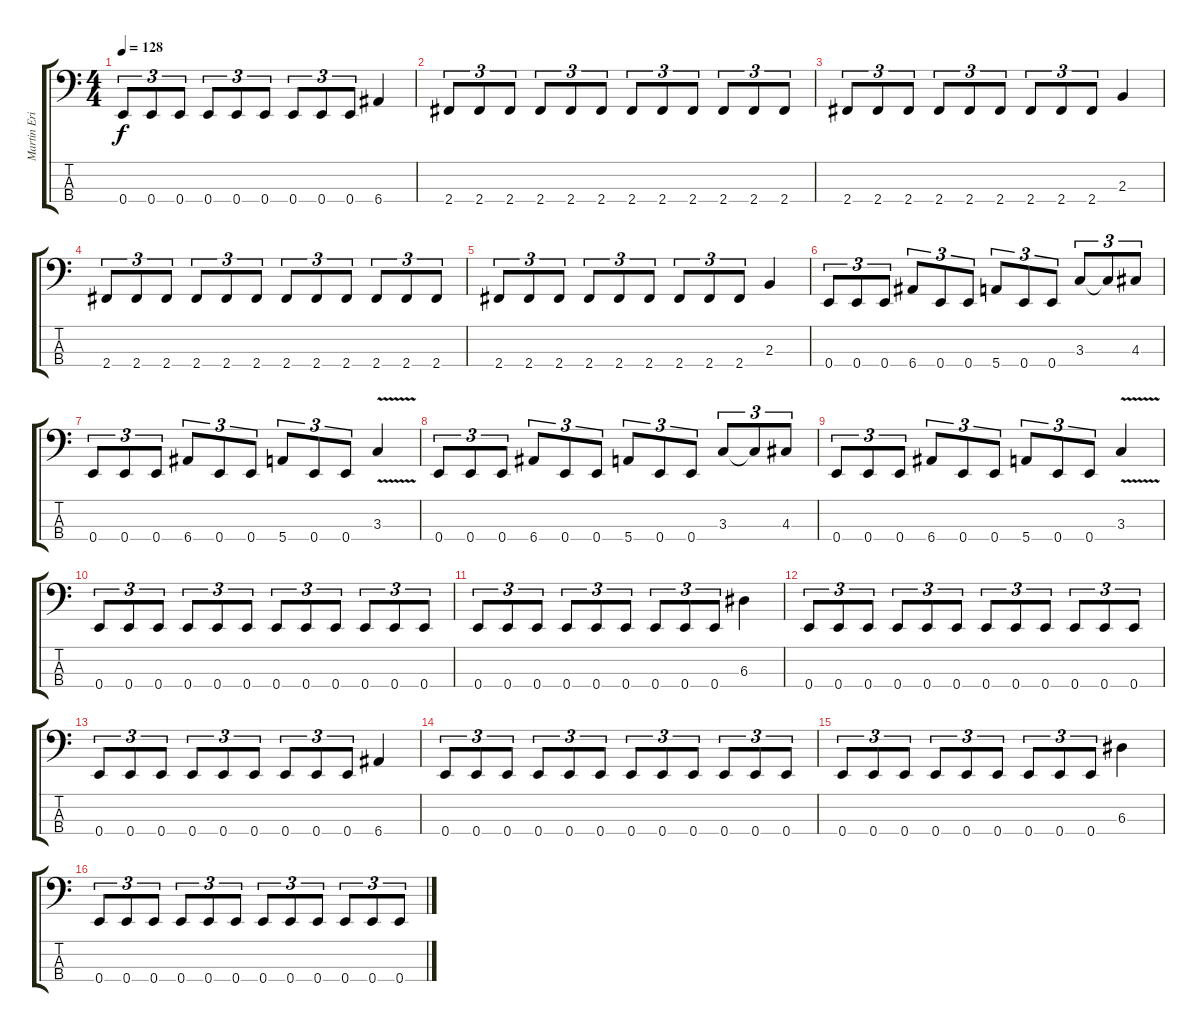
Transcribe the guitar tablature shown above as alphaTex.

\track ("Martin Eric Ain (Bass)" "Martin Eri") {instrument electricbasspick}
\staff {score tabs}
\tuning (G2 D2 A1 E1) {hide}
\ts (4 4)
\tempo 128
\clef f4
\ks c
0.4.8{tu (3 2) dy f} 0.4.8{tu (3 2)} 0.4.8{tu (3 2)} 0.4.8{tu (3 2)} 0.4.8{tu (3 2)} 0.4.8{tu (3 2)} 0.4.8{tu (3 2)} 0.4.8{tu (3 2)} 0.4.8{tu (3 2)} 6.4.4 |
2.4.8{tu (3 2)} 2.4.8{tu (3 2)} 2.4.8{tu (3 2)} 2.4.8{tu (3 2)} 2.4.8{tu (3 2)} 2.4.8{tu (3 2)} 2.4.8{tu (3 2)} 2.4.8{tu (3 2)} 2.4.8{tu (3 2)} 2.4.8{tu (3 2)} 2.4.8{tu (3 2)} 2.4.8{tu (3 2)} |
2.4.8{tu (3 2)} 2.4.8{tu (3 2)} 2.4.8{tu (3 2)} 2.4.8{tu (3 2)} 2.4.8{tu (3 2)} 2.4.8{tu (3 2)} 2.4.8{tu (3 2)} 2.4.8{tu (3 2)} 2.4.8{tu (3 2)} 2.3.4 |
2.4.8{tu (3 2)} 2.4.8{tu (3 2)} 2.4.8{tu (3 2)} 2.4.8{tu (3 2)} 2.4.8{tu (3 2)} 2.4.8{tu (3 2)} 2.4.8{tu (3 2)} 2.4.8{tu (3 2)} 2.4.8{tu (3 2)} 2.4.8{tu (3 2)} 2.4.8{tu (3 2)} 2.4.8{tu (3 2)} |
2.4.8{tu (3 2)} 2.4.8{tu (3 2)} 2.4.8{tu (3 2)} 2.4.8{tu (3 2)} 2.4.8{tu (3 2)} 2.4.8{tu (3 2)} 2.4.8{tu (3 2)} 2.4.8{tu (3 2)} 2.4.8{tu (3 2)} 2.3.4 |
0.4.8{tu (3 2)} 0.4.8{tu (3 2)} 0.4.8{tu (3 2)} 6.4.8{tu (3 2)} 0.4.8{tu (3 2)} 0.4.8{tu (3 2)} 5.4.8{tu (3 2)} 0.4.8{tu (3 2)} 0.4.8{tu (3 2)} 3.3.8{tu (3 2)} 3.3{t}.8{tu (3 2)} 4.3.8{tu (3 2)} |
0.4.8{tu (3 2)} 0.4.8{tu (3 2)} 0.4.8{tu (3 2)} 6.4.8{tu (3 2)} 0.4.8{tu (3 2)} 0.4.8{tu (3 2)} 5.4.8{tu (3 2)} 0.4.8{tu (3 2)} 0.4.8{tu (3 2)} 3.3{v}.4 |
0.4.8{tu (3 2)} 0.4.8{tu (3 2)} 0.4.8{tu (3 2)} 6.4.8{tu (3 2)} 0.4.8{tu (3 2)} 0.4.8{tu (3 2)} 5.4.8{tu (3 2)} 0.4.8{tu (3 2)} 0.4.8{tu (3 2)} 3.3.8{tu (3 2)} 3.3{t}.8{tu (3 2)} 4.3.8{tu (3 2)} |
0.4.8{tu (3 2)} 0.4.8{tu (3 2)} 0.4.8{tu (3 2)} 6.4.8{tu (3 2)} 0.4.8{tu (3 2)} 0.4.8{tu (3 2)} 5.4.8{tu (3 2)} 0.4.8{tu (3 2)} 0.4.8{tu (3 2)} 3.3{v}.4 |
0.4.8{tu (3 2)} 0.4.8{tu (3 2)} 0.4.8{tu (3 2)} 0.4.8{tu (3 2)} 0.4.8{tu (3 2)} 0.4.8{tu (3 2)} 0.4.8{tu (3 2)} 0.4.8{tu (3 2)} 0.4.8{tu (3 2)} 0.4.8{tu (3 2)} 0.4.8{tu (3 2)} 0.4.8{tu (3 2)} |
0.4.8{tu (3 2)} 0.4.8{tu (3 2)} 0.4.8{tu (3 2)} 0.4.8{tu (3 2)} 0.4.8{tu (3 2)} 0.4.8{tu (3 2)} 0.4.8{tu (3 2)} 0.4.8{tu (3 2)} 0.4.8{tu (3 2)} 6.3.4 |
0.4.8{tu (3 2)} 0.4.8{tu (3 2)} 0.4.8{tu (3 2)} 0.4.8{tu (3 2)} 0.4.8{tu (3 2)} 0.4.8{tu (3 2)} 0.4.8{tu (3 2)} 0.4.8{tu (3 2)} 0.4.8{tu (3 2)} 0.4.8{tu (3 2)} 0.4.8{tu (3 2)} 0.4.8{tu (3 2)} |
0.4.8{tu (3 2)} 0.4.8{tu (3 2)} 0.4.8{tu (3 2)} 0.4.8{tu (3 2)} 0.4.8{tu (3 2)} 0.4.8{tu (3 2)} 0.4.8{tu (3 2)} 0.4.8{tu (3 2)} 0.4.8{tu (3 2)} 6.4.4 |
0.4.8{tu (3 2)} 0.4.8{tu (3 2)} 0.4.8{tu (3 2)} 0.4.8{tu (3 2)} 0.4.8{tu (3 2)} 0.4.8{tu (3 2)} 0.4.8{tu (3 2)} 0.4.8{tu (3 2)} 0.4.8{tu (3 2)} 0.4.8{tu (3 2)} 0.4.8{tu (3 2)} 0.4.8{tu (3 2)} |
0.4.8{tu (3 2)} 0.4.8{tu (3 2)} 0.4.8{tu (3 2)} 0.4.8{tu (3 2)} 0.4.8{tu (3 2)} 0.4.8{tu (3 2)} 0.4.8{tu (3 2)} 0.4.8{tu (3 2)} 0.4.8{tu (3 2)} 6.3.4 |
0.4.8{tu (3 2)} 0.4.8{tu (3 2)} 0.4.8{tu (3 2)} 0.4.8{tu (3 2)} 0.4.8{tu (3 2)} 0.4.8{tu (3 2)} 0.4.8{tu (3 2)} 0.4.8{tu (3 2)} 0.4.8{tu (3 2)} 0.4.8{tu (3 2)} 0.4.8{tu (3 2)} 0.4.8{tu (3 2)}
